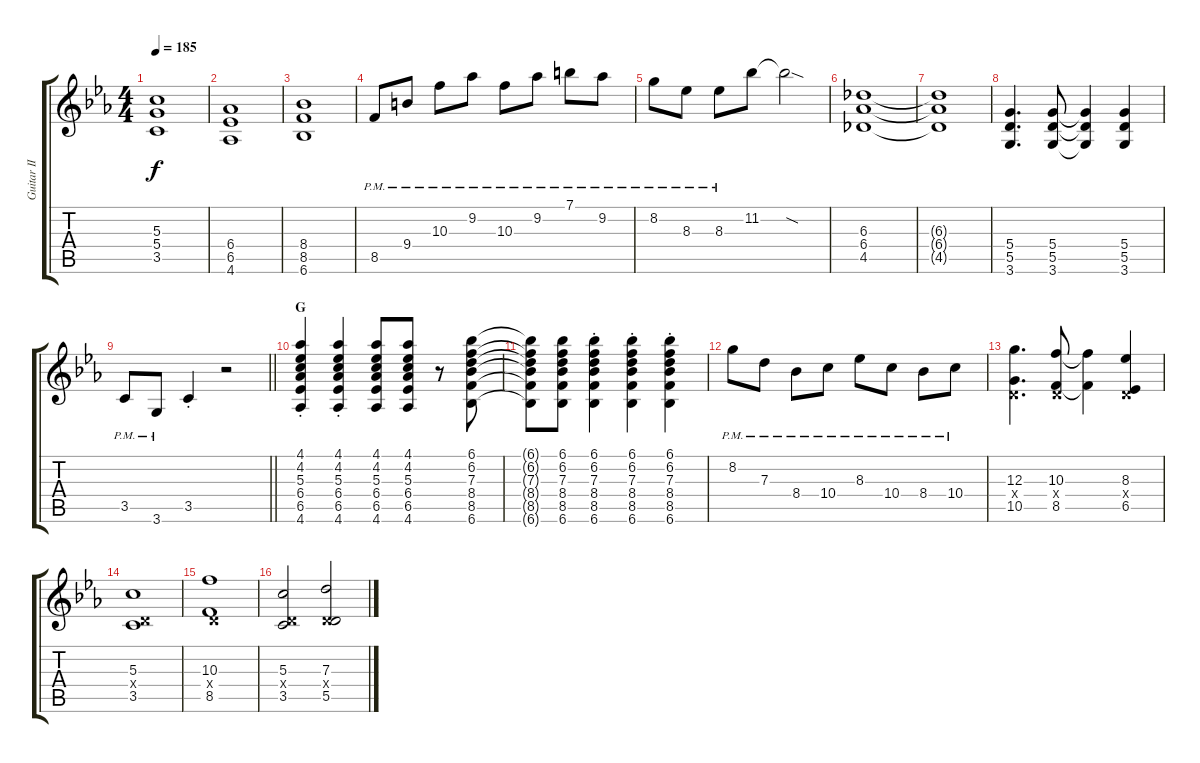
\track ("Guitar II" "Guitar II") {instrument overdrivenguitar}
\staff {score tabs}
\tuning (E4 B3 G3 D3 A2 E2) {hide}
\ts (4 4)
\tempo 185
\clef g2
\ks eb
(5.3 5.4 3.5).1{dy f} |
(6.4 6.5 4.6).1 |
(8.4 8.5 6.6).1 |
8.5{pm}.8 9.4{pm}.8 10.3{pm}.8 9.2{pm}.8 10.3{pm}.8 9.2{pm}.8 7.1{pm}.8 9.2{pm}.8 |
8.2{pm}.8 8.3{pm}.8 8.3{pm}.8 11.2.8 11.2{sod t}.2 |
(6.3 6.4 4.5).1 |
(6.3{t} 6.4{t} 4.5{t}).1 |
(5.4 5.5 3.6).4{d} (5.4 5.5 3.6).8 (5.4{t} 5.5{t} 3.6{t}).4 (5.4 5.5 3.6).4 |
\barLineRight lightlight
3.5{pm}.8 3.6{pm}.8 3.5{st}.4 r.2 |
\section ("" "G")
(4.1{st} 4.2{st} 5.3{st} 6.4{st} 6.5{st} 4.6{st}).4 (4.1{st} 4.2{st} 5.3{st} 6.4{st} 6.5{st} 4.6{st}).4 (4.1 4.2 5.3 6.4 6.5 4.6).8 (4.1 4.2 5.3 6.4 6.5 4.6).8 r.8 (6.1 6.2 7.3 8.4 8.5 6.6).8 |
(6.1{t} 6.2{t} 7.3{t} 8.4{t} 8.5{t} 6.6{t}).8 (6.1 6.2 7.3 8.4 8.5 6.6).8 (6.1{st} 6.2{st} 7.3{st} 8.4{st} 8.5{st} 6.6{st}).4 (6.1{st} 6.2{st} 7.3{st} 8.4{st} 8.5{st} 6.6{st}).4 (6.1{st} 6.2{st} 7.3{st} 8.4{st} 8.5{st} 6.6{st}).4 |
8.2{pm}.8 7.3{pm}.8 8.4{pm}.8 10.4{pm}.8 8.3{pm}.8 10.4{pm}.8 8.4{pm}.8 10.4{pm}.8 |
(12.3 0.4{x} 10.5).4{d} (10.3 0.4{x} 8.5).8 (10.3{t} 8.5{t}).4 (8.3 0.4{x} 6.5).4 |
(5.3 0.4{x} 3.5).1 |
(10.3 0.4{x} 8.5).1 |
(5.3 0.4{x} 3.5).2 (7.3 0.4{x} 5.5).2
